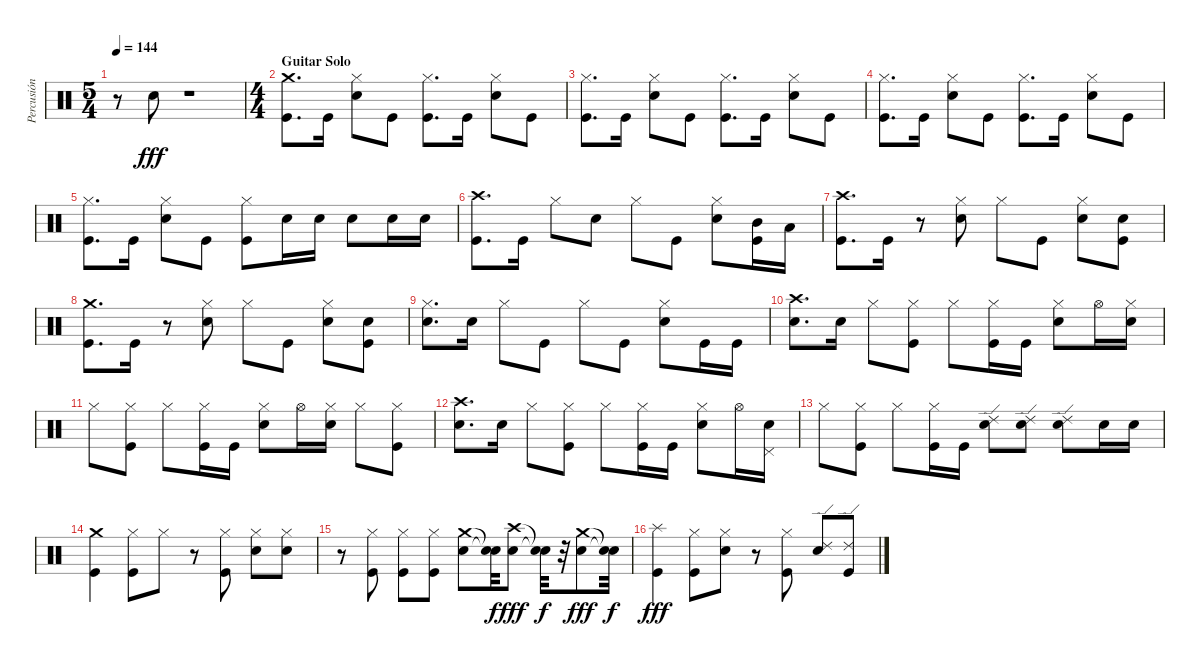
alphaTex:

\track ("Percusión" "Percusión") {instrument percussion}
\staff {score}
\articulation defaults
\ts (5 4)
\tempo 144
\clef neutral
\ks c
r.8{dy fff} "Electric Snare (hit)".8 r.1 |
\ts (4 4)
\section ("" "Guitar Solo")
("Crash medium (hit)" "Kick (hit)").8{d} "Kick (hit)".16 ("Electric Snare (hit)" "Hi-Hat (closed)").8 "Kick (hit)".8 ("Hi-Hat (closed)" "Kick (hit)").8{d} "Kick (hit)".16 ("Electric Snare (hit)" "Hi-Hat (closed)").8 "Kick (hit)".8 |
("Hi-Hat (closed)" "Kick (hit)").8{d} "Kick (hit)".16 ("Electric Snare (hit)" "Hi-Hat (closed)").8 "Kick (hit)".8 ("Hi-Hat (closed)" "Kick (hit)").8{d} "Kick (hit)".16 ("Electric Snare (hit)" "Hi-Hat (closed)").8 "Kick (hit)".8 |
("Hi-Hat (closed)" "Kick (hit)").8{d} "Kick (hit)".16 ("Electric Snare (hit)" "Hi-Hat (closed)").8 "Kick (hit)".8 ("Hi-Hat (closed)" "Kick (hit)").8{d} "Kick (hit)".16 ("Electric Snare (hit)" "Hi-Hat (closed)").8 "Kick (hit)".8 |
("Hi-Hat (closed)" "Kick (hit)").8{d} "Kick (hit)".16 ("Electric Snare (hit)" "Hi-Hat (closed)").8 "Kick (hit)".8 ("Hi-Hat (closed)" "Kick (hit)").8 "Electric Snare (hit)".16 "Electric Snare (hit)".16 "Electric Snare (hit)".8 "Electric Snare (hit)".16 "Electric Snare (hit)".16 |
("Crash high (hit)" "Kick (hit)").8{d} "Kick (hit)".16 "Hi-Hat (closed)".8 "Electric Snare (hit)".8 "Hi-Hat (closed)".8 "Kick (hit)".8 ("Electric Snare (hit)" "Hi-Hat (closed)").8 ("Mid Tom (hit)" "Kick (hit)").16 "Low Tom (hit)".16 |
("Crash high (hit)" "Kick (hit)").8{d} "Kick (hit)".16 r.8 ("Electric Snare (hit)" "Hi-Hat (closed)").8 "Hi-Hat (closed)".8 "Kick (hit)".8 ("Electric Snare (hit)" "Hi-Hat (closed)").8 ("Electric Snare (hit)" "Kick (hit)").8 |
("Crash medium (hit)" "Kick (hit)").8{d} "Kick (hit)".16 r.8 ("Electric Snare (hit)" "Hi-Hat (closed)").8 "Hi-Hat (closed)".8 "Kick (hit)".8 ("Electric Snare (hit)" "Hi-Hat (closed)").8 ("Electric Snare (hit)" "Kick (hit)").8 |
("Electric Snare (hit)" "Hi-Hat (closed)").8{d} "Electric Snare (hit)".16 "Hi-Hat (closed)".8 "Kick (hit)".8 "Hi-Hat (closed)".8 "Kick (hit)".8 ("Electric Snare (hit)" "Hi-Hat (closed)").8 "Kick (hit)".16 "Kick (hit)".16 |
("Crash high (hit)" "Electric Snare (hit)").8{d} "Electric Snare (hit)".16 "Hi-Hat (closed)".8 ("Kick (hit)" "Hi-Hat (closed)").8 "Hi-Hat (closed)".8 ("Kick (hit)" "Hi-Hat (closed)").16 "Kick (hit)".16 ("Electric Snare (hit)" "Hi-Hat (closed)").8 "Hi-Hat (open)".16 ("Electric Snare (hit)" "Hi-Hat (closed)").16 |
"Hi-Hat (closed)".8 ("Kick (hit)" "Hi-Hat (closed)").8 "Hi-Hat (closed)".8 ("Kick (hit)" "Hi-Hat (closed)").16 "Kick (hit)".16 ("Electric Snare (hit)" "Hi-Hat (closed)").8 "Hi-Hat (open)".16 ("Electric Snare (hit)" "Hi-Hat (closed)").16 "Hi-Hat (closed)".8 ("Kick (hit)" "Hi-Hat (closed)").8 |
("Crash high (hit)" "Electric Snare (hit)").8{d} "Electric Snare (hit)".16 "Hi-Hat (closed)".8 ("Kick (hit)" "Hi-Hat (closed)").8 "Hi-Hat (closed)".8 ("Kick (hit)" "Hi-Hat (closed)").16 "Kick (hit)".16 ("Electric Snare (hit)" "Hi-Hat (closed)").8 "Hi-Hat (open)".16 ("Electric Snare (hit)" "Pedal Hi-Hat (hit)").16 |
"Hi-Hat (closed)".8 ("Kick (hit)" "Hi-Hat (closed)").8 "Hi-Hat (closed)".8 ("Kick (hit)" "Hi-Hat (closed)").16 "Kick (hit)".16 ("Electric Snare (hit)" "Ride (edge) 2").8 ("Electric Snare (hit)" "Ride (edge) 2").8 ("Electric Snare (hit)" "Ride (edge) 2").8 "Electric Snare (hit)".16 "Electric Snare (hit)".16 |
("Crash medium (hit)" "Kick (hit)").4 ("Hi-Hat (closed)" "Kick (hit)").8 "Hi-Hat (closed)".8 r.8 ("Kick (hit)" "Hi-Hat (closed)").8 ("Electric Snare (hit)" "Hi-Hat (closed)").8 ("Electric Snare (hit)" "Hi-Hat (closed)").8 |
r.8 ("Kick (hit)" "Hi-Hat (closed)").8 ("Kick (hit)" "Hi-Hat (closed)").8 ("Kick (hit)" "Hi-Hat (closed)").8 ("Crash medium (hit)" "Electric Snare (hit)").8 ("Snare (hit)"{t} "Snare (hit)"{t}).32{dy f} ("Crash high (hit)" "Electric Snare (hit)").8{dy fff} ("Snare (hit)"{t} "Snare (hit)"{t}).32{dy f} r.32 ("Crash medium (hit)" "Electric Snare (hit)").8{dy fff} ("Snare (hit)"{t} "Snare (hit)"{t}).32{dy f} |
("Splash (hit)" "Kick (hit)").4{dy fff} ("Hi-Hat (closed)" "Kick (hit)").8 ("Electric Snare (hit)" "Hi-Hat (closed)").8 r.8 ("Kick (hit)" "Hi-Hat (closed)").8 ("Ride (edge) 2" "Electric Snare (hit)").8 ("Kick (hit)" "Ride (edge) 2").8
